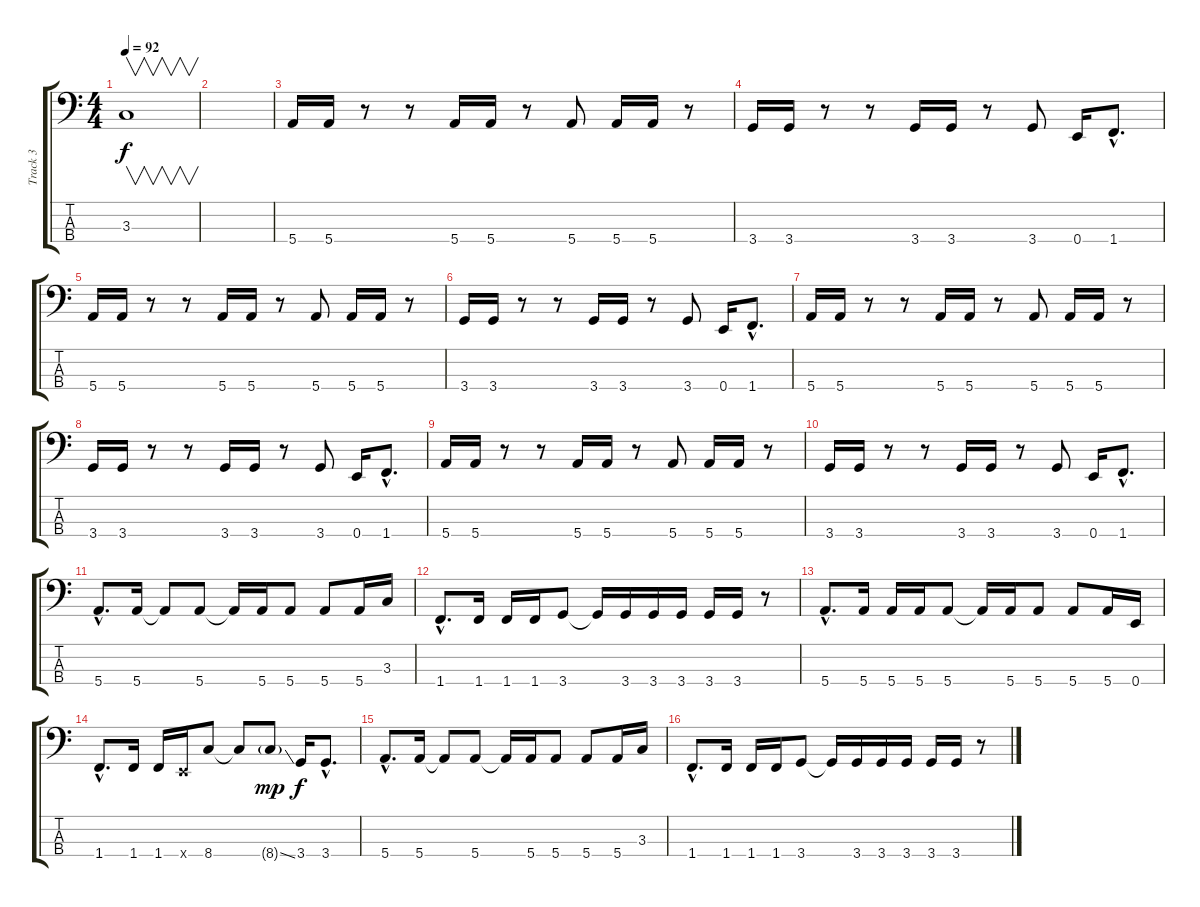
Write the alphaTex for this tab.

\track ("Track 3" "Track 3") {instrument electricbassfinger}
\staff {score tabs}
\tuning (G2 D2 A1 E1) {hide}
\ts (4 4)
\tempo 92
\clef f4
\ks c
3.3.1{v dy f} |
|
5.4.16 5.4.16 r.8 r.8 5.4.16 5.4.16 r.8 5.4.8 5.4.16 5.4.16 r.8 |
3.4.16 3.4.16 r.8 r.8 3.4.16 3.4.16 r.8 3.4.8 0.4.16 1.4{hac}.8{d} |
5.4.16 5.4.16 r.8 r.8 5.4.16 5.4.16 r.8 5.4.8 5.4.16 5.4.16 r.8 |
3.4.16 3.4.16 r.8 r.8 3.4.16 3.4.16 r.8 3.4.8 0.4.16 1.4{hac}.8{d} |
5.4.16 5.4.16 r.8 r.8 5.4.16 5.4.16 r.8 5.4.8 5.4.16 5.4.16 r.8 |
3.4.16 3.4.16 r.8 r.8 3.4.16 3.4.16 r.8 3.4.8 0.4.16 1.4{hac}.8{d} |
5.4.16 5.4.16 r.8 r.8 5.4.16 5.4.16 r.8 5.4.8 5.4.16 5.4.16 r.8 |
3.4.16 3.4.16 r.8 r.8 3.4.16 3.4.16 r.8 3.4.8 0.4.16 1.4{hac}.8{d} |
5.4{hac}.8{d} 5.4.16 5.4{t}.8 5.4.8 5.4{t}.16 5.4.16 5.4.8 5.4.8 5.4.16 3.3.16 |
1.4{hac}.8{d} 1.4.16 1.4.16 1.4.16 3.4.8 3.4{t}.16 3.4.16 3.4.16 3.4.16 3.4.16 3.4.16 r.8 |
5.4{hac}.8{d} 5.4.16 5.4.16 5.4.16 5.4.8 5.4{t}.16 5.4.16 5.4.8 5.4.8 5.4.16 0.4.16 |
1.4{hac}.8{d} 1.4.16 1.4.16 0.4{x}.16 8.4.8 8.4{t}.8 8.4{ss g}.8{dy mp} 3.4.16{dy f} 3.4{hac}.8{d} |
5.4{hac}.8{d} 5.4.16 5.4{t}.8 5.4.8 5.4{t}.16 5.4.16 5.4.8 5.4.8 5.4.16 3.3.16 |
1.4{hac}.8{d} 1.4.16 1.4.16 1.4.16 3.4.8 3.4{t}.16 3.4.16 3.4.16 3.4.16 3.4.16 3.4.16 r.8
